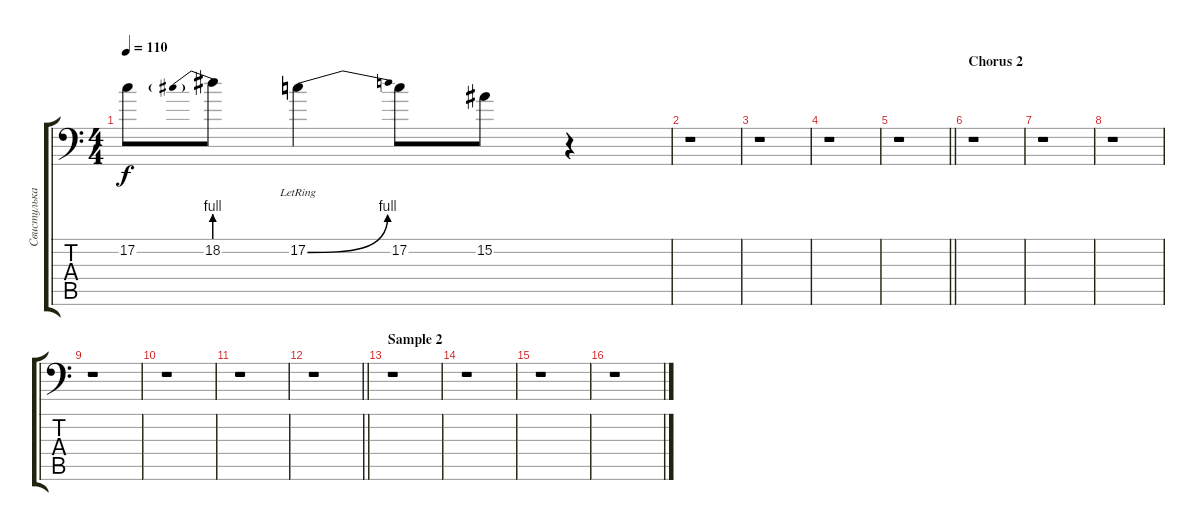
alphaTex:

\track ("Свистулька Круасан Synth 1" "Свистулька") {instrument voiceoohs}
\staff {score tabs}
\tuning (C4 G3 Eb3 Bb2 F2 Bb1) {hide}
\ts (4 4)
\tempo 110
\clef f4
\ks c
17.2{t}.8{dy f} 18.2{be (prebend 0 4 60 4)}.8 17.2{be (bend 0 0 60 4) lr}.4 17.2.8 15.2.8 r.4 |
r.1 |
r.1 |
r.1 |
\barLineRight lightlight
r.1 |
\section ("" "Chorus 2")
r.1 |
r.1 |
r.1 |
r.1 |
r.1 |
r.1 |
\barLineRight lightlight
r.1 |
\section ("" "Sample 2")
r.1 |
r.1 |
r.1 |
r.1
